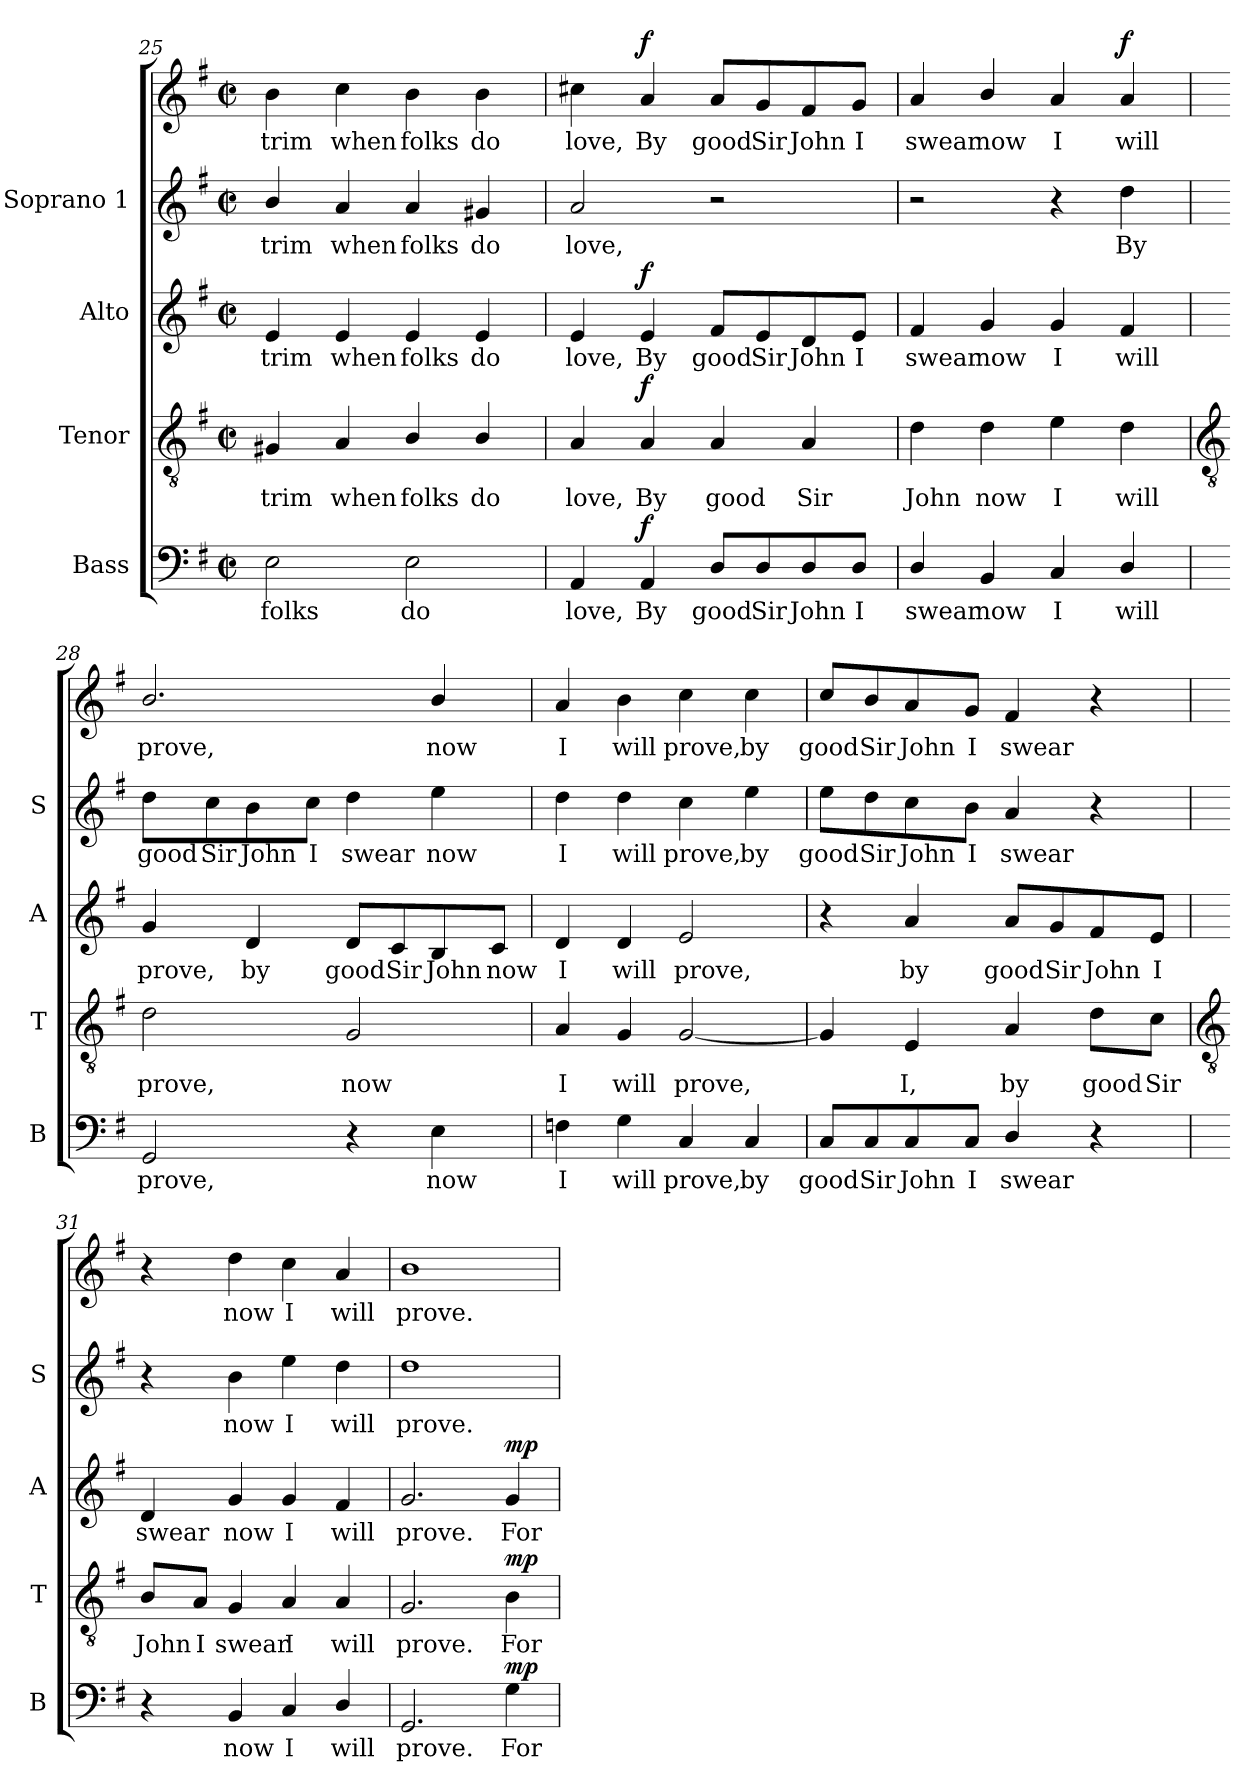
**kern	**text	**dynam	**kern	**text	**dynam	**kern	**text	**dynam	**kern	**text	**kern	**text	**dynam
*part4	*part4	*part4	*part3	*part3	*part3	*part2	*part2	*part2	*part1	*part1	*part1	*part1	*part1
*staff5	*staff5	*staff5	*staff4	*staff4	*staff4	*staff3	*staff3	*staff3	*staff2	*staff2	*staff1	*staff1	*staff1/2
*I"Bass	*	*	*I"Tenor	*	*	*I"Alto	*	*	*I"Soprano 1	*	*	*	*
*I'B	*	*	*I'T	*	*	*I'A	*	*	*I'S	*	*	*	*
*clefF4	*	*	*clefGv2	*	*	*clefG2	*	*	*clefG2	*	*clefG2	*	*
*k[f#]	*	*	*k[f#]	*	*	*k[f#]	*	*	*k[f#]	*	*k[f#]	*	*
*G:	*	*	*G:	*	*	*G:	*	*	*G:	*	*G:	*	*
*M2/2	*	*	*M2/2	*	*	*M2/2	*	*	*M2/2	*	*M2/2	*	*
*met(c|)	*	*	*met(c|)	*	*	*met(c|)	*	*	*met(c|)	*	*met(c|)	*	*
=25	=25	=25	=25	=25	=25	=25	=25	=25	=25	=25	=25	=25	=25
!	!LO:LY:b	!	!	!LO:LY:b	!	!	!LO:LY:b	!	!	!LO:LY:b	!	!LO:LY:b	!
2E	folks	.	4G#X	trim	.	4e	trim	.	4b/	trim	4b	trim	.
!	!	!	!	!LO:LY:b	!	!	!LO:LY:b	!	!	!LO:LY:b	!	!LO:LY:b	!
.	.	.	4A	when	.	4e	when	.	4a	when	4cc	when	.
!	!LO:LY:b	!	!	!LO:LY:b	!	!	!LO:LY:b	!	!	!LO:LY:b	!	!LO:LY:b	!
2E	do	.	4B/	folks	.	4e	folks	.	4a	folks	4b	folks	.
!	!	!	!	!LO:LY:b	!	!	!LO:LY:b	!	!	!LO:LY:b	!	!LO:LY:b	!
.	.	.	4B/	do	.	4e	do	.	4g#X	do	4b	do	.
=26	=26	=26	=26	=26	=26	=26	=26	=26	=26	=26	=26	=26	=26
!	!LO:LY:b	!	!	!LO:LY:b	!	!	!LO:LY:b	!	!	!LO:LY:b	!	!LO:LY:b	!
4AA	love,	.	4A	love,	.	4e	love,	.	2a	love,	4cc#X	love,	.
!	!LO:LY:b	!LO:DY:b	!	!LO:LY:b	!LO:DY:b	!	!LO:LY:b	!LO:DY:b	!	!	!	!LO:LY:b	!LO:DY:b
4AA	By	f	4A	By	f	4e	By	f	.	.	4a	By	f
!	!LO:LY:b	!	!	!LO:LY:b	!	!	!LO:LY:b	!	!	!	!	!LO:LY:b	!
8D/L	good	.	4A	good	.	8f#/L	good	.	2r	.	8a/L	good	.
!	!LO:LY:b	!	!	!	!	!	!LO:LY:b	!	!	!	!	!LO:LY:b	!
8D/	Sir	.	.	.	.	8e/	Sir	.	.	.	8g/	Sir	.
!	!LO:LY:b	!	!	!LO:LY:b	!	!	!LO:LY:b	!	!	!	!	!LO:LY:b	!
8D/	John	.	4A	Sir	.	8d/	John	.	.	.	8f#/	John	.
!	!LO:LY:b	!	!	!	!	!	!LO:LY:b	!	!	!	!	!LO:LY:b	!
8D/J	I	.	.	.	.	8e/J	I	.	.	.	8g/J	I	.
=27	=27	=27	=27	=27	=27	=27	=27	=27	=27	=27	=27	=27	=27
!	!LO:LY:b	!	!	!LO:LY:b	!	!	!LO:LY:b	!	!	!	!	!LO:LY:b	!
4D/	swear	.	4d	John	.	4f#	swear	.	2r	.	4a	swear	.
!	!LO:LY:b	!	!	!LO:LY:b	!	!	!LO:LY:b	!	!	!	!	!LO:LY:b	!
4BB	now	.	4d	now	.	4g	now	.	.	.	4b/	now	.
!	!LO:LY:b	!	!	!LO:LY:b	!	!	!LO:LY:b	!	!	!	!	!LO:LY:b	!
4C	I	.	4e	I	.	4g	I	.	4r	.	4a	I	.
!	!LO:LY:b	!	!	!LO:LY:b	!	!	!LO:LY:b	!	!	!LO:LY:b	!	!LO:LY:b	!LO:DY:b=2
4D/	will	.	4d	will	.	4f#	will	.	4dd	By	4a	will	f
!!LO:LB:g=z
=28	=28	=28	=28	=28	=28	=28	=28	=28	=28	=28	=28	=28	=28
*	*	*	*clefGv2	*	*	*	*	*	*	*	*	*	*
!	!LO:LY:b	!	!	!LO:LY:b	!	!	!LO:LY:b	!	!	!LO:LY:b	!	!LO:LY:b	!
2GG	prove,	.	2d	prove,	.	4g	prove,	.	8dd\L	good	2.b/	prove,	.
!	!	!	!	!	!	!	!	!	!	!LO:LY:b	!	!	!
.	.	.	.	.	.	.	.	.	8cc\	Sir	.	.	.
!	!	!	!	!	!	!	!LO:LY:b	!	!	!LO:LY:b	!	!	!
.	.	.	.	.	.	4d	by	.	8b\	John	.	.	.
!	!	!	!	!	!	!	!	!	!	!LO:LY:b	!	!	!
.	.	.	.	.	.	.	.	.	8cc\J	I	.	.	.
!	!	!	!	!LO:LY:b	!	!	!LO:LY:b	!	!	!LO:LY:b	!	!	!
4r	.	.	2G	now	.	8d/L	good	.	4dd	swear	.	.	.
!	!	!	!	!	!	!	!LO:LY:b	!	!	!	!	!	!
.	.	.	.	.	.	8c/	Sir	.	.	.	.	.	.
!	!LO:LY:b	!	!	!	!	!	!LO:LY:b	!	!	!LO:LY:b	!	!LO:LY:b	!
4E	now	.	.	.	.	8B/	John	.	4ee	now	4b/	now	.
!	!	!	!	!	!	!	!LO:LY:b	!	!	!	!	!	!
.	.	.	.	.	.	8c/J	now	.	.	.	.	.	.
=29	=29	=29	=29	=29	=29	=29	=29	=29	=29	=29	=29	=29	=29
!	!LO:LY:b	!	!	!LO:LY:b	!	!	!LO:LY:b	!	!	!LO:LY:b	!	!LO:LY:b	!
4Fn	I	.	4A	I	.	4d	I	.	4dd	I	4a	I	.
!	!LO:LY:b	!	!	!LO:LY:b	!	!	!LO:LY:b	!	!	!LO:LY:b	!	!LO:LY:b	!
4G	will	.	4G	will	.	4d	will	.	4dd	will	4b	will	.
!	!LO:LY:b	!	!	!LO:LY:b	!	!	!LO:LY:b	!	!	!LO:LY:b	!	!LO:LY:b	!
4C	prove,	.	[2G	prove,	.	2e	prove,	.	4cc	prove,	4cc	prove,	.
!	!LO:LY:b	!	!	!	!	!	!	!	!	!LO:LY:b	!	!LO:LY:b	!
4C	by	.	.	.	.	.	.	.	4ee	by	4cc	by	.
=30	=30	=30	=30	=30	=30	=30	=30	=30	=30	=30	=30	=30	=30
!	!LO:LY:b	!	!	!	!	!	!	!	!	!LO:LY:b	!	!LO:LY:b	!
8C/L	good	.	4G]	.	.	4r	.	.	8ee\L	good	8cc/L	good	.
!	!LO:LY:b	!	!	!	!	!	!	!	!	!LO:LY:b	!	!LO:LY:b	!
8C/	Sir	.	.	.	.	.	.	.	8dd\	Sir	8b/	Sir	.
!	!LO:LY:b	!	!	!LO:LY:b	!	!	!LO:LY:b	!	!	!LO:LY:b	!	!LO:LY:b	!
8C/	John	.	4E	I,	.	4a	by	.	8cc\	John	8a/	John	.
!	!LO:LY:b	!	!	!	!	!	!	!	!	!LO:LY:b	!	!LO:LY:b	!
8C/J	I	.	.	.	.	.	.	.	8b\J	I	8g/J	I	.
!	!LO:LY:b	!	!	!LO:LY:b	!	!	!LO:LY:b	!	!	!LO:LY:b	!	!LO:LY:b	!
4D/	swear	.	4A	by	.	8a/L	good	.	4a	swear	4f#	swear	.
!	!	!	!	!	!	!	!LO:LY:b	!	!	!	!	!	!
.	.	.	.	.	.	8g/	Sir	.	.	.	.	.	.
!	!	!	!	!LO:LY:b	!	!	!LO:LY:b	!	!	!	!	!	!
4r	.	.	8d\L	good	.	8f#/	John	.	4r	.	4r	.	.
!	!	!	!	!LO:LY:b	!	!	!LO:LY:b	!	!	!	!	!	!
.	.	.	8c\J	Sir	.	8e/J	I	.	.	.	.	.	.
!!LO:LB:g=z
=31	=31	=31	=31	=31	=31	=31	=31	=31	=31	=31	=31	=31	=31
*	*	*	*clefGv2	*	*	*	*	*	*	*	*	*	*
!	!	!	!	!LO:LY:b	!	!	!LO:LY:b	!	!	!	!	!	!
4r	.	.	8B/L	John	.	4d	swear	.	4r	.	4r	.	.
!	!	!	!	!LO:LY:b	!	!	!	!	!	!	!	!	!
.	.	.	8A/J	I	.	.	.	.	.	.	.	.	.
!	!LO:LY:b	!	!	!LO:LY:b	!	!	!LO:LY:b	!	!	!LO:LY:b	!	!LO:LY:b	!
4BB	now	.	4G	swear	.	4g	now	.	4b	now	4dd	now	.
!	!LO:LY:b	!	!	!LO:LY:b	!	!	!LO:LY:b	!	!	!LO:LY:b	!	!LO:LY:b	!
4C	I	.	4A	I	.	4g	I	.	4ee	I	4cc	I	.
!	!LO:LY:b	!	!	!LO:LY:b	!	!	!LO:LY:b	!	!	!LO:LY:b	!	!LO:LY:b	!
4D/	will	.	4A	will	.	4f#	will	.	4dd	will	4a	will	.
=32	=32	=32	=32	=32	=32	=32	=32	=32	=32	=32	=32	=32	=32
!	!LO:LY:b	!	!	!LO:LY:b	!	!	!LO:LY:b	!	!	!LO:LY:b	!	!LO:LY:b	!
2.GG	prove.	.	2.G	prove.	.	2.g	prove.	.	1dd	prove.	1b	prove.	.
!	!LO:LY:b	!LO:DY:b	!	!LO:LY:b	!LO:DY:b	!	!LO:LY:b	!LO:DY:b	!	!	!	!	!
4G	For	mp	4B	For	mp	4g	For	mp	.	.	.	.	.
=	=	=	=	=	=	=	=	=	=	=	=	=	=
*-	*-	*-	*-	*-	*-	*-	*-	*-	*-	*-	*-	*-	*-
